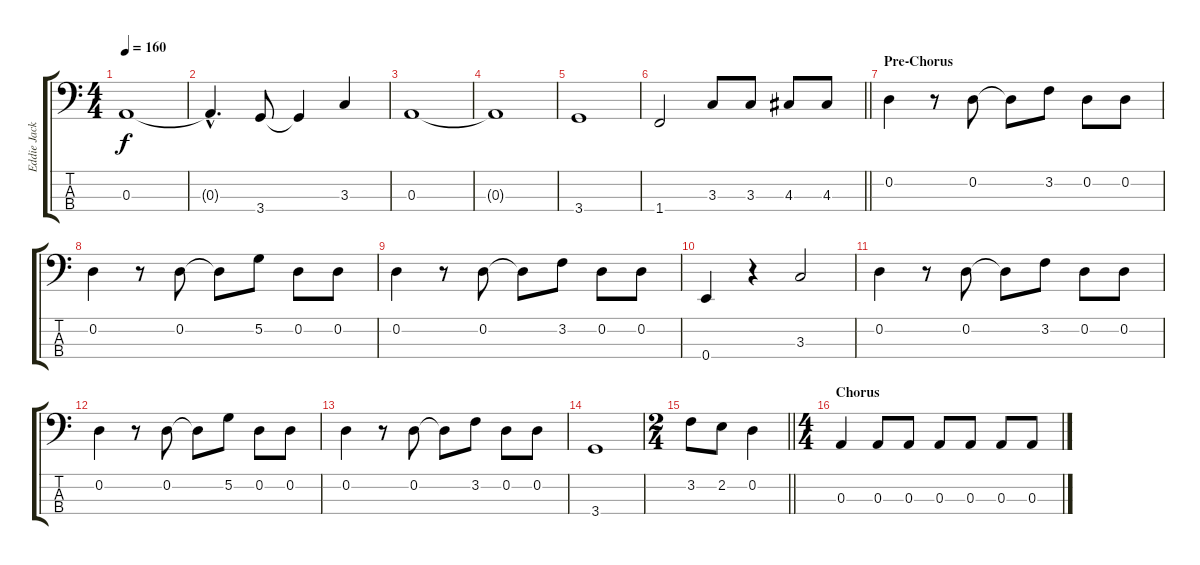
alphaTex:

\track ("Eddie Jackson" "Eddie Jack") {instrument electricbassfinger}
\staff {score tabs}
\tuning (G2 D2 A1 E1) {hide}
\ts (4 4)
\tempo 160
\clef f4
\ks c
0.3{t}.1{dy f} |
0.3{hac t}.4{d} 3.4.8 3.4{t}.4 3.3.4 |
0.3.1 |
0.3{t}.1 |
3.4.1 |
\barLineRight lightlight
1.4.2 3.3.8 3.3.8 4.3.8 4.3.8 |
\section ("" "Pre-Chorus")
0.2.4 r.8 0.2.8 0.2{t}.8 3.2.8 0.2.8 0.2.8 |
0.2.4 r.8 0.2.8 0.2{t}.8 5.2.8 0.2.8 0.2.8 |
0.2.4 r.8 0.2.8 0.2{t}.8 3.2.8 0.2.8 0.2.8 |
0.4.4 r.4 3.3.2 |
0.2.4 r.8 0.2.8 0.2{t}.8 3.2.8 0.2.8 0.2.8 |
0.2.4 r.8 0.2.8 0.2{t}.8 5.2.8 0.2.8 0.2.8 |
0.2.4 r.8 0.2.8 0.2{t}.8 3.2.8 0.2.8 0.2.8 |
3.4.1 |
\ts (2 4)
\barLineRight lightlight
3.2.8 2.2.8 0.2.4 |
\ts (4 4)
\section ("" "Chorus")
0.3.4 0.3.8 0.3.8 0.3.8 0.3.8 0.3.8 0.3.8
